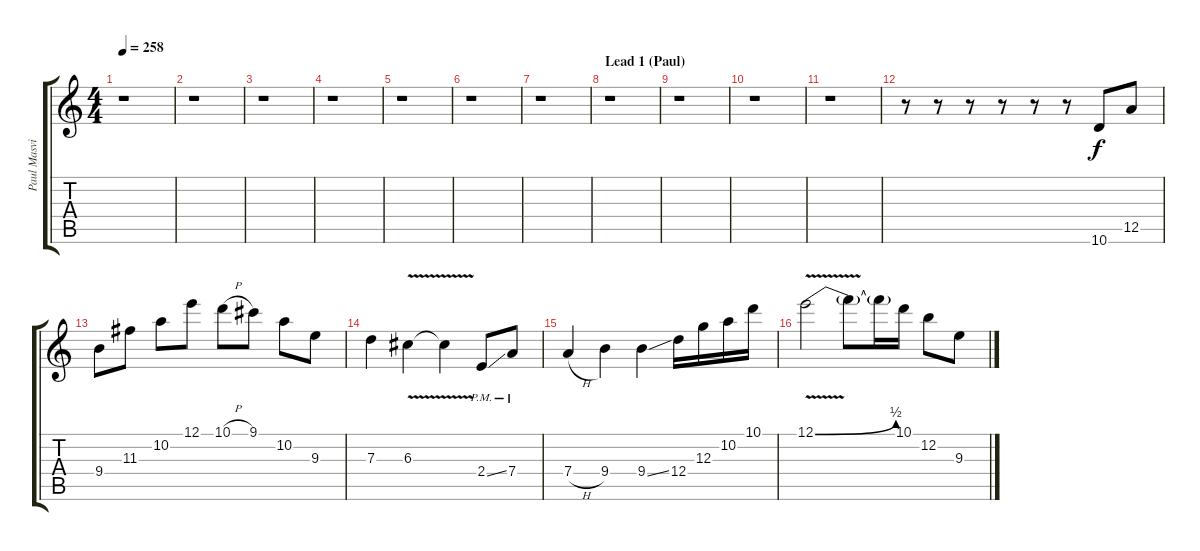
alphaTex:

\track ("Paul Masvidal (lead harmony/second rhyth" "Paul Masvi") {instrument distortionguitar}
\staff {score tabs}
\tuning (E4 B3 G3 D3 A2 E2) {hide}
\ts (4 4)
\tempo 258
\clef g2
\ks c
r.1{dy f} |
r.1 |
r.1 |
r.1 |
r.1 |
r.1 |
r.1 |
\section ("" "Lead 1 (Paul)")
r.1 |
r.1 |
r.1 |
r.1 |
r.8 r.8 r.8 r.8 r.8 r.8 10.6.8 12.5.8 |
9.4.8 11.3.8 10.2.8 12.1.8 10.1{h}.8 9.1.8 10.2.8 9.3.8 |
7.3.4 6.3{v}.4 6.3{t}.4 2.4{ss pm}.8 7.4{pm}.8 |
7.4{h}.4 9.4.4 9.4{ss}.4 12.4.16 12.3.16 10.2.16 10.1.16 |
12.1{be (bend 0 0 60 2) v}.2 12.1{t}.8 12.1{t}.16 10.1.16 12.2.8 9.3.8
